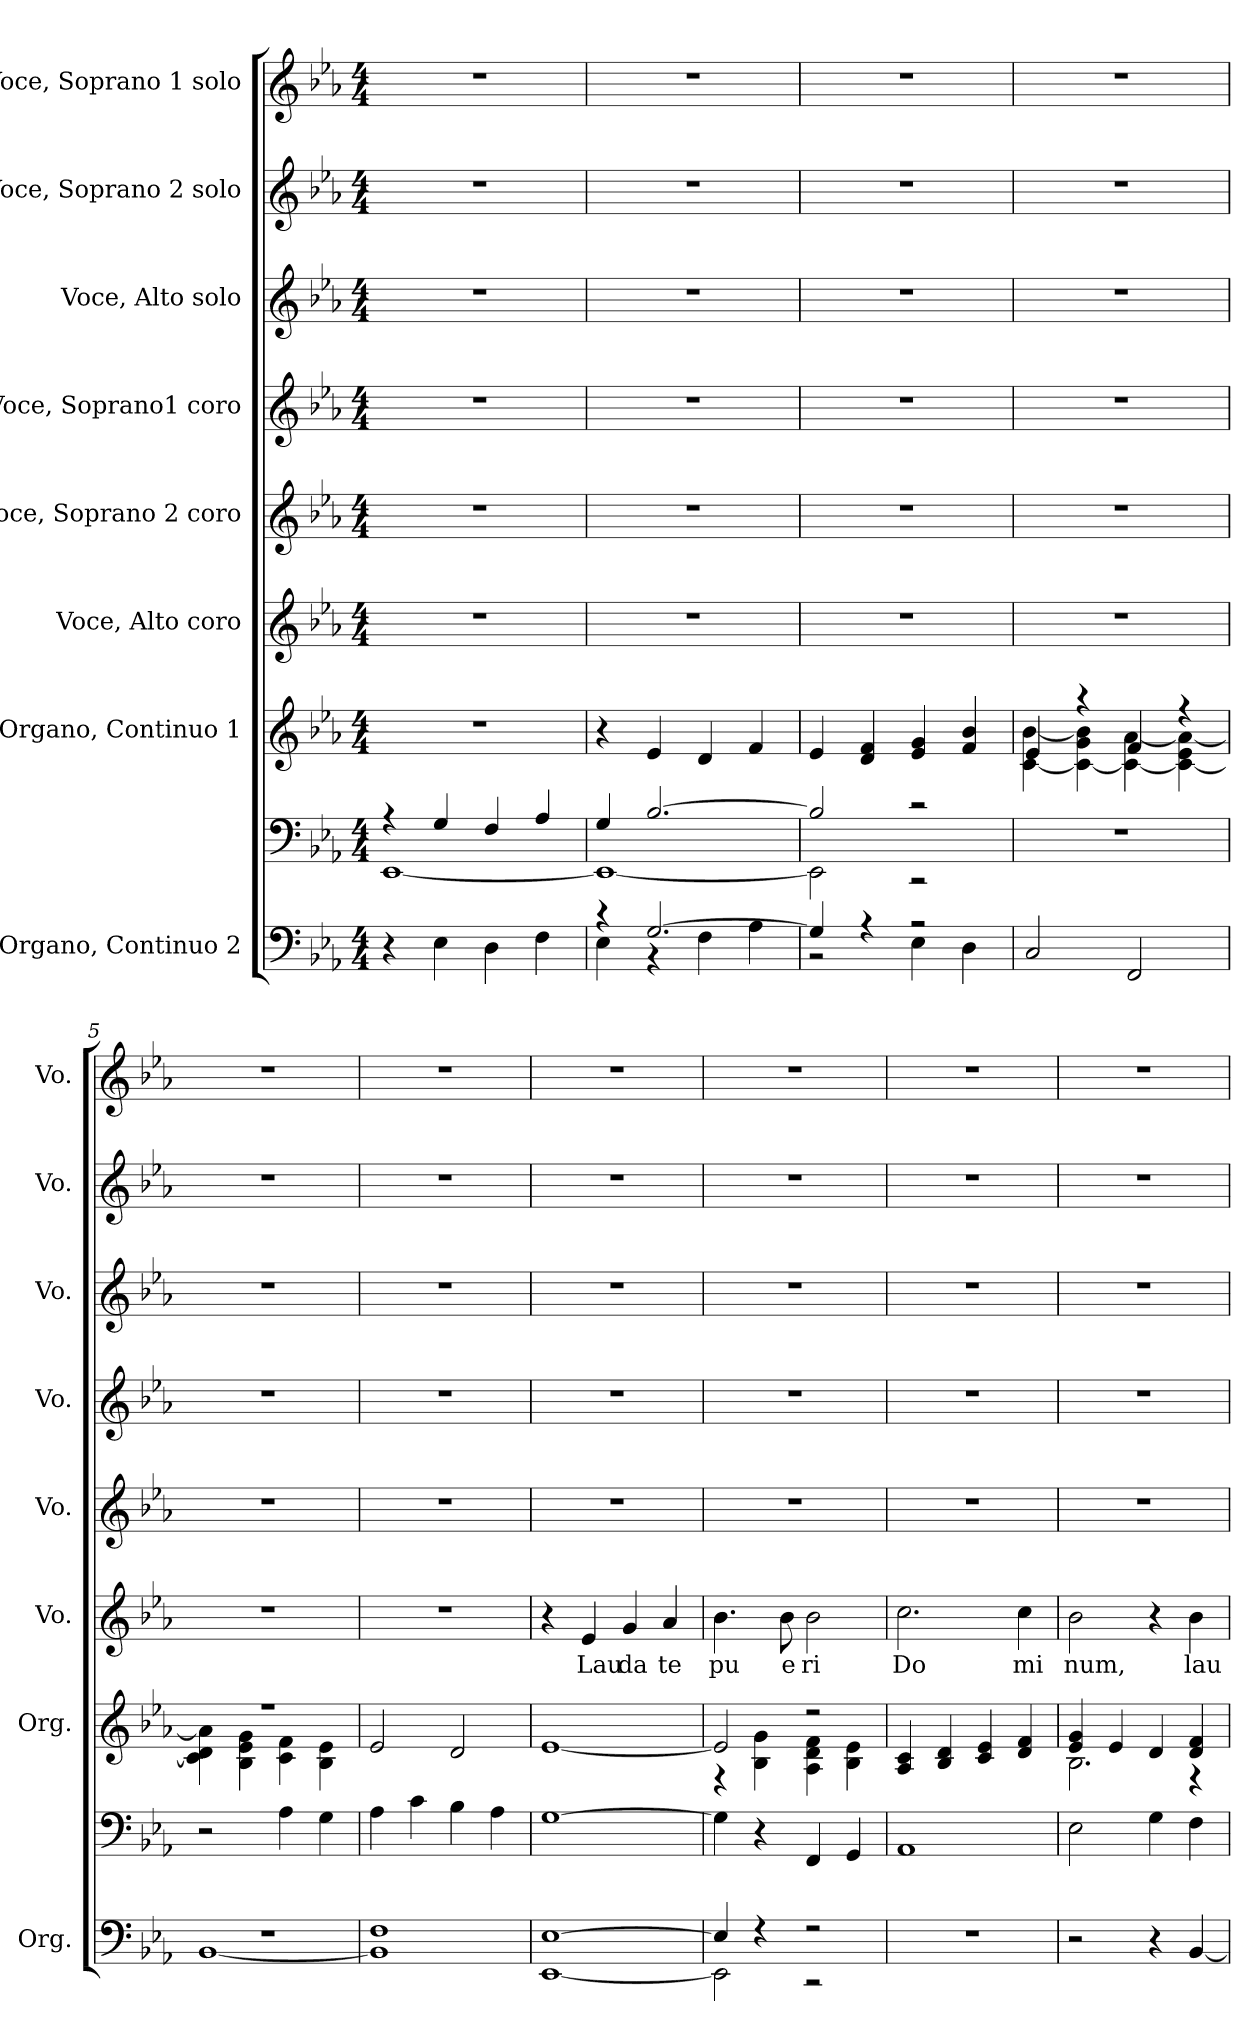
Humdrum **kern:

**kern	**kern	**kern	**kern	**text	**kern	**kern	**kern	**kern	**kern
*part8	*part8	*part7	*part6	*part6	*part5	*part4	*part3	*part2	*part1
*staff9	*staff8	*staff7	*staff6	*staff6	*staff5	*staff4	*staff3	*staff2	*staff1
*I"Organo, Continuo 2	*	*I"Organo, Continuo 1	*I"Voce, Alto coro	*	*I"Voce, Soprano 2 coro	*I"Voce, Soprano1  coro	*I"Voce, Alto solo	*I"Voce, Soprano 2 solo	*I"Voce, Soprano 1 solo
*I'Org.	*	*I'Org.	*I'Vo.	*	*I'Vo.	*I'Vo.	*I'Vo.	*I'Vo.	*I'Vo.
*clefF4	*clefF4	*clefG2	*clefG2	*	*clefG2	*clefG2	*clefG2	*clefG2	*clefG2
*k[b-e-a-]	*k[b-e-a-]	*k[b-e-a-]	*k[b-e-a-]	*	*k[b-e-a-]	*k[b-e-a-]	*k[b-e-a-]	*k[b-e-a-]	*k[b-e-a-]
*M4/4	*M4/4	*M4/4	*M4/4	*	*M4/4	*M4/4	*M4/4	*M4/4	*M4/4
*MM132	*MM132	*MM132	*MM132	*	*MM132	*MM132	*MM132	*MM132	*MM132
=1	=1	=1	=1	=1	=1	=1	=1	=1	=1
*	*^	*	*	*	*	*	*	*	*
4r	4r	[1EE-	1r	1r	.	1r	1r	1r	1r	1r
4E-\	4G/	.	.	.	.	.	.	.	.	.
4D\	4F/	.	.	.	.	.	.	.	.	.
4F\	4A-/	.	.	.	.	.	.	.	.	.
=2	=2	=2	=2	=2	=2	=2	=2	=2	=2	=2
*^	*	*	*	*	*	*	*	*	*	*
4r	4E-\	4G/	1EE-_	4r	1r	.	1r	1r	1r	1r	1r
[2.G/	4r	[2.B-/	.	4e-/	.	.	.	.	.	.	.
.	4F\	.	.	4d/	.	.	.	.	.	.	.
.	4A-\	.	.	4f/	.	.	.	.	.	.	.
=3	=3	=3	=3	=3	=3	=3	=3	=3	=3	=3	=3
4G/]	2r	2B-/]	2EE-\]	4e-/	1r	.	1r	1r	1r	1r	1r
4r	.	.	.	4d/ 4f/	.	.	.	.	.	.	.
2r	4E-\	2r	2r	4e-/ 4g/	.	.	.	.	.	.	.
.	4D\	.	.	4f/ 4b-/	.	.	.	.	.	.	.
*v	*v	*	*	*	*	*	*	*	*	*	*
*	*v	*v	*	*	*	*	*	*	*	*
=4	=4	=4	=4	=4	=4	=4	=4	=4	=4
*	*	*^	*	*	*	*	*	*	*
2C/	1r	4e-/	[4c\ [4b-\	1r	.	1r	1r	1r	1r	1r
.	.	4r	4c\_ 4g\ 4b-\]	.	.	.	.	.	.	.
2FF/	.	4f/	4c\_ [4a-\	.	.	.	.	.	.	.
.	.	4r	4c\_ 4e-\ 4a-\_	.	.	.	.	.	.	.
=5	=5	=5	=5	=5	=5	=5	=5	=5	=5	=5
*^	*	*	*	*	*	*	*	*	*	*
1r	[1BB-	2r	1r	4c\] 4d\ 4a-\]	1r	.	1r	1r	1r	1r	1r
.	.	.	.	4B-\ 4e-\ 4g\	.	.	.	.	.	.	.
.	.	4A-\	.	4c\ 4f\	.	.	.	.	.	.	.
.	.	4G\	.	4B-\ 4e-\	.	.	.	.	.	.	.
*	*	*	*v	*v	*	*	*	*	*	*	*
=6	=6	=6	=6	=6	=6	=6	=6	=6	=6	=6
1F	1BB-]	4A-\	2e-/	1r	.	1r	1r	1r	1r	1r
.	.	4c\	.	.	.	.	.	.	.	.
.	.	4B-\	2d/	.	.	.	.	.	.	.
.	.	4A-\	.	.	.	.	.	.	.	.
!!LO:PB:g=z
=7	=7	=7	=7	=7	=7	=7	=7	=7	=7	=7
[1E-	[1EE-	[1G	[1e-	4r	.	1r	1r	1r	1r	1r
!	!	!	!	!	!LO:LY:b	!	!	!	!	!
.	.	.	.	4e-/	Lau	.	.	.	.	.
!	!	!	!	!	!LO:LY:b	!	!	!	!	!
.	.	.	.	4g/	da	.	.	.	.	.
!	!	!	!	!	!LO:LY:b	!	!	!	!	!
.	.	.	.	4a-/	te	.	.	.	.	.
=8	=8	=8	=8	=8	=8	=8	=8	=8	=8	=8
*	*	*	*^	*	*	*	*	*	*	*
!	!	!	!	!	!	!LO:LY:b	!	!	!	!	!
4E-/]	2EE-\]	4G\]	2e-/]	4r	4.b-\	pu	1r	1r	1r	1r	1r
4r	.	4r	.	4B-\ 4g\	.	.	.	.	.	.	.
!	!	!	!	!	!	!LO:LY:b	!	!	!	!	!
.	.	.	.	.	8b-\	e	.	.	.	.	.
!	!	!	!	!	!	!LO:LY:b	!	!	!	!	!
2r	2r	4FF/	2r	4A-\ 4d\ 4f\	2b-\	ri	.	.	.	.	.
.	.	4GG/	.	4B-\ 4e-\	.	.	.	.	.	.	.
*v	*v	*	*	*	*	*	*	*	*	*	*
=9	=9	=9	=9	=9	=9	=9	=9	=9	=9	=9
!	!	!	!	!	!LO:LY:b	!	!	!	!	!
*	*	*v	*v	*	*	*	*	*	*	*
1r	1AA-	4A-/ 4c/	2.cc\	Do	1r	1r	1r	1r	1r
.	.	4B-/ 4d/	.	.	.	.	.	.	.
.	.	4c/ 4e-/	.	.	.	.	.	.	.
!	!	!	!	!LO:LY:b	!	!	!	!	!
.	.	4d/ 4f/	4cc\	mi	.	.	.	.	.
=10	=10	=10	=10	=10	=10	=10	=10	=10	=10
*	*	*^	*	*	*	*	*	*	*
!	!	!	!	!	!LO:LY:b	!	!	!	!	!
2r	2E-\	4e-/ 4g/	2.B-\	2b-\	num,	1r	1r	1r	1r	1r
.	.	4e-/	.	.	.	.	.	.	.	.
4r	4G\	4d/	.	4r	.	.	.	.	.	.
!	!	!	!	!	!LO:LY:b	!	!	!	!	!
[4BB-/	4F\	4d/ 4f/	4r	4b-\	lau	.	.	.	.	.
*	*	*v	*v	*	*	*	*	*	*	*
=	=	=	=	=	=	=	=	=	=
*-	*-	*-	*-	*-	*-	*-	*-	*-	*-
